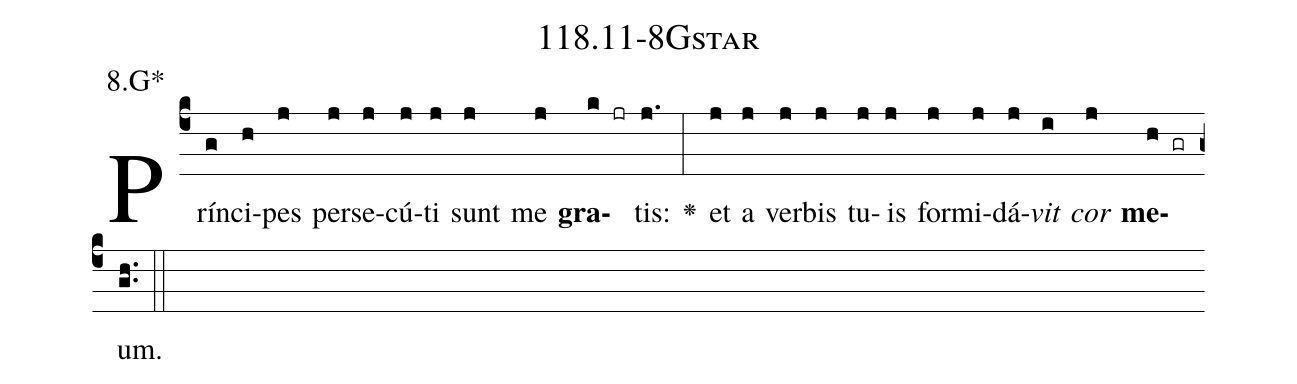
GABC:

name: 118.11-8Gstar;
annotation: 8.G*;
%%
(c4)Prín(g)ci(h)pes(j) per(j)se(j)cú(j)ti(j) sunt(j) me(j) <b>gra</b>(k jr)tis:(j.) <v>\greheightstar</v>(:) et(j) a(j) ver(j)bis(j) tu(j)is(j) for(j)mi(j)dá(j)<i>vit</i>(i) <i>cor</i>(j) <b>me</b>(h gr)um.(gh..) (::)


%E(j) u(j) o(i) u(j) a(h) e.(gh..) (::)
